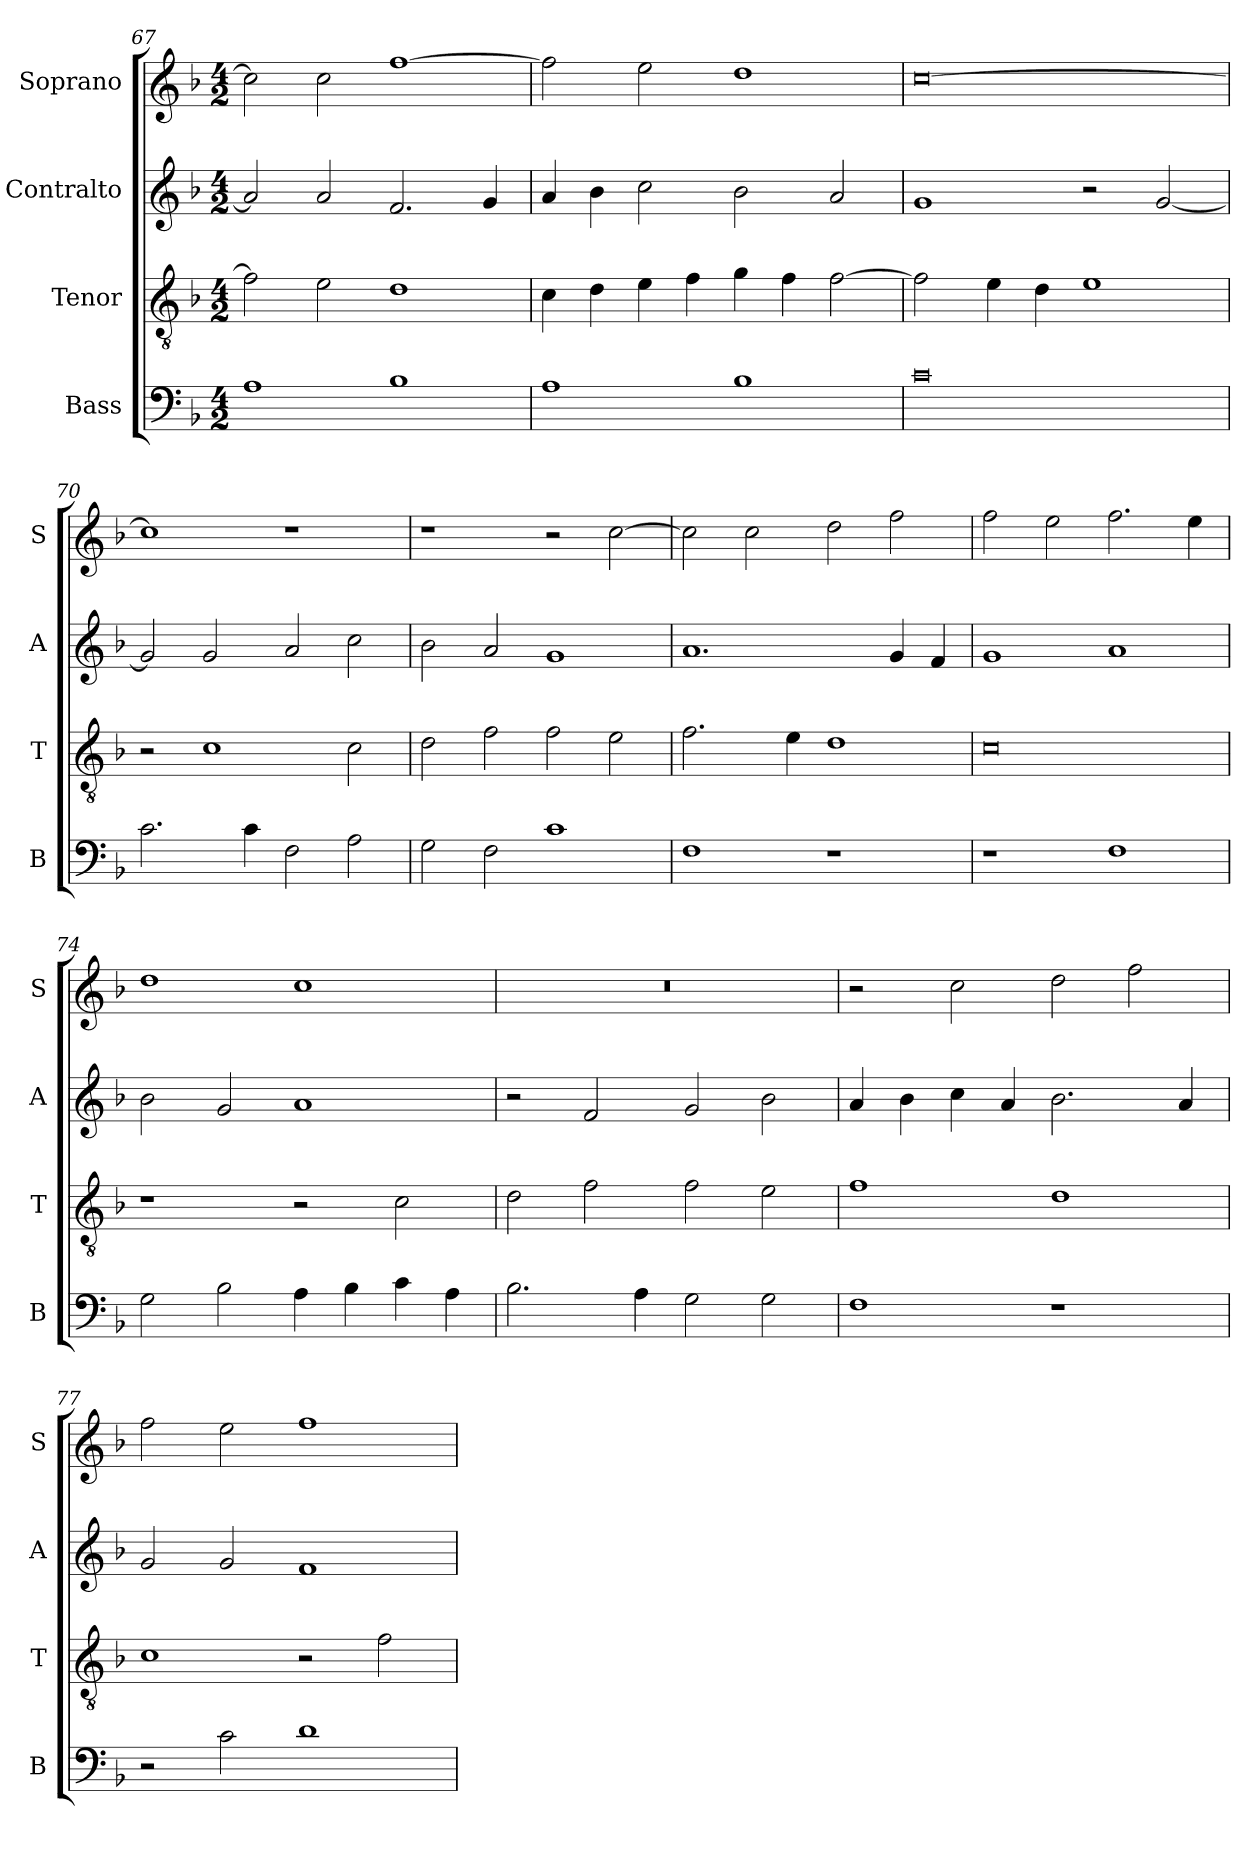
**kern	**kern	**kern	**kern
*part4	*part3	*part2	*part1
*staff4	*staff3	*staff2	*staff1
*I"Bass	*I"Tenor	*I"Contralto	*I"Soprano
*I'B	*I'T	*I'A	*I'S
*clefF4	*clefGv2	*clefG2	*clefG2
*k[b-]	*k[b-]	*k[b-]	*k[b-]
*D:aeo	*D:aeo	*D:aeo	*D:aeo
*M4/2	*M4/2	*M4/2	*M4/2
=67	=67	=67	=67
1A	2f]	2a]	2cc]
.	2e	2a	2cc
1B-	1d	2.f	[1ff
.	.	4g	.
=68	=68	=68	=68
1A	4c	4a	2ff]
.	4d	4b-	.
.	4e	2cc	2ee
.	4f	.	.
1B-	4g	2b-	1dd
.	4f	.	.
.	[2f	2a	.
=69	=69	=69	=69
0c	2f]	1g	[0cc
.	4e	.	.
.	4d	.	.
.	1e	2r	.
.	.	[2g	.
=70	=70	=70	=70
2.c	2r	2g]	1cc]
.	1c	2g	.
4c	.	.	.
2F	.	2a	1r
2A	2c	2cc	.
=71	=71	=71	=71
2G	2d	2b-	1r
2F	2f	2a	.
1c	2f	1g	2r
.	2e	.	[2cc
=72	=72	=72	=72
1F	2.f	1.a	2cc]
.	.	.	2cc
.	4e	.	.
1r	1d	.	2dd
.	.	4g	2ff
.	.	4f	.
=73	=73	=73	=73
1r	0c	1g	2ff
.	.	.	2ee
1F	.	1a	2.ff
.	.	.	4ee
=74	=74	=74	=74
2G	1r	2b-	1dd
2B-	.	2g	.
4A	2r	1a	1cc
4B-	.	.	.
4c	2c	.	.
4A	.	.	.
=75	=75	=75	=75
2.B-	2d	2r	0r
.	2f	2f	.
4A	.	.	.
2G	2f	2g	.
2G	2e	2b-	.
=76	=76	=76	=76
1F	1f	4a	2r
.	.	4b-	.
.	.	4cc	2cc
.	.	4a	.
1r	1d	2.b-	2dd
.	.	.	2ff
.	.	4a	.
=77	=77	=77	=77
2r	1c	2g	2ff
2c	.	2g	2ee
1d	2r	1f	1ff
.	2f	.	.
=	=	=	=
*-	*-	*-	*-
